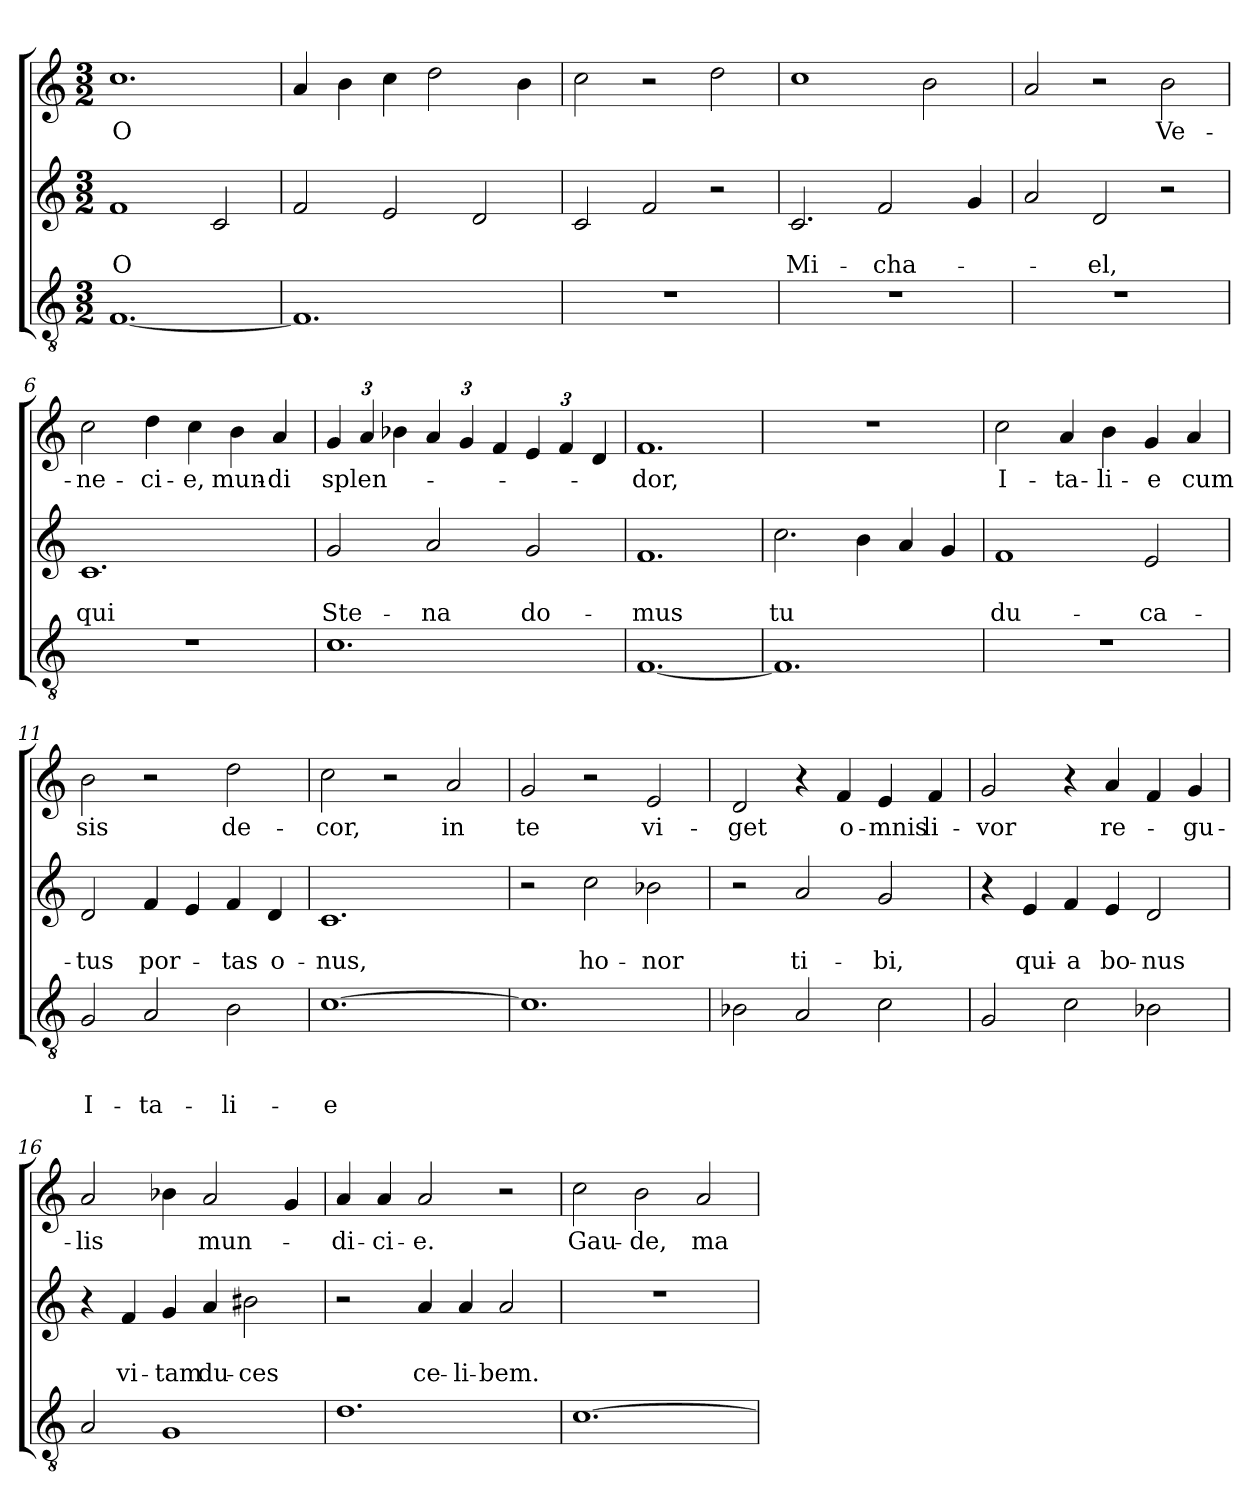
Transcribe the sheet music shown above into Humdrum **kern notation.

**kern	**text	**text	**text	**kern	**text	**text	**kern	**text
*part3	*part3	*part3	*part3	*part2	*part2	*part2	*part1	*part1
*staff3	*staff3	*staff3	*staff3	*staff2	*staff2	*staff2	*staff1	*staff1
*clefGv2	*	*	*	*clefG2	*	*	*clefG2	*
*k[]	*	*	*	*k[]	*	*	*k[]	*
*C:	*	*	*	*C:	*	*	*C:	*
*M3/2	*	*	*	*M3/2	*	*	*M3/2	*
=1	=1	=1	=1	=1	=1	=1	=1	=1
[1.F	.	.	.	1f	.	O	1.cc	O
.	.	.	.	2c/	.	.	.	.
=2	=2	=2	=2	=2	=2	=2	=2	=2
1.F]	.	.	.	2f/	.	.	4a/	.
.	.	.	.	.	.	.	4b\	.
.	.	.	.	2e/	.	.	4cc\	.
.	.	.	.	.	.	.	2dd\	.
.	.	.	.	2d/	.	.	.	.
.	.	.	.	.	.	.	4b\	.
=3	=3	=3	=3	=3	=3	=3	=3	=3
1.r	.	.	.	2c/	.	.	2cc\	.
.	.	.	.	2f/	.	.	2r	.
.	.	.	.	2r	.	.	2dd\	.
=4	=4	=4	=4	=4	=4	=4	=4	=4
1.r	.	.	.	2.c/	.	Mi-	1cc	.
.	.	.	.	2f/	.	-cha-	.	.
.	.	.	.	.	.	.	2b\	.
.	.	.	.	4g/	.	.	.	.
=5	=5	=5	=5	=5	=5	=5	=5	=5
1.r	.	.	.	2a/	.	.	2a/	.
.	.	.	.	2d/	.	-el,	2r	.
.	.	.	.	2r	.	.	2b\	Ve-
=6	=6	=6	=6	=6	=6	=6	=6	=6
1.r	.	.	.	1.c	.	qui	2cc\	-ne-
.	.	.	.	.	.	.	4dd\	-ci-
.	.	.	.	.	.	.	4cc\	-e,
.	.	.	.	.	.	.	4b\	mun-
.	.	.	.	.	.	.	4a/	-di
!!LO:LB:g=z
=7	=7	=7	=7	=7	=7	=7	=7	=7
*	*	*	*	*	*	*	*Xbrackettup	*
1.c	.	.	.	2g/	.	Ste-	6g/	splen-
.	.	.	.	.	.	.	6a/	.
.	.	.	.	.	.	.	6b-\	.
.	.	.	.	2a/	.	-na	6a/	.
.	.	.	.	.	.	.	6g/	.
.	.	.	.	.	.	.	6f/	.
.	.	.	.	2g/	.	do-	6e/	.
.	.	.	.	.	.	.	6f/	.
.	.	.	.	.	.	.	6d/	.
=8	=8	=8	=8	=8	=8	=8	=8	=8
[1.F	.	.	.	1.f	.	-mus	1.f	-dor,
=9	=9	=9	=9	=9	=9	=9	=9	=9
1.F]	.	.	.	2.cc\	.	tu	1.r	.
.	.	.	.	4b\	.	.	.	.
.	.	.	.	4a/	.	.	.	.
.	.	.	.	4g/	.	.	.	.
=10	=10	=10	=10	=10	=10	=10	=10	=10
1.r	.	.	.	1f	.	du-	2cc\	I-
.	.	.	.	.	.	.	4a/	-ta-
.	.	.	.	.	.	.	4b\	-li-
.	.	.	.	2e/	.	-ca-	4g/	-e
.	.	.	.	.	.	.	4a/	cum
=11	=11	=11	=11	=11	=11	=11	=11	=11
2G/	.	.	I-	2d/	.	-tus	2b\	sis
2A/	.	.	-ta-	4f/	.	por-	2r	.
.	.	.	.	4e/	.	.	.	.
2B\	.	.	-li-	4f/	.	-tas	2dd\	de-
.	.	.	.	4d/	.	o-	.	.
=12	=12	=12	=12	=12	=12	=12	=12	=12
[1.c	.	.	-e	1.c	.	-nus,	2cc\	-cor,
.	.	.	.	.	.	.	2r	.
.	.	.	.	.	.	.	2a/	in
!!LO:LB:g=z
=13	=13	=13	=13	=13	=13	=13	=13	=13
1.c]	.	.	.	2r	.	.	2g/	te
.	.	.	.	2cc\	.	ho-	2r	.
.	.	.	.	2b-\	.	-nor	2e/	vi-
=14	=14	=14	=14	=14	=14	=14	=14	=14
2B-X\	.	.	.	2r	.	.	2d/	-get
2A/	.	.	.	2a/	.	ti-	4r	.
.	.	.	.	.	.	.	4f/	o-
2c\	.	.	.	2g/	.	-bi,	4e/	-mnis
.	.	.	.	.	.	.	4f/	li-
=15	=15	=15	=15	=15	=15	=15	=15	=15
2G/	.	.	.	4r	.	.	2g/	-vor
.	.	.	.	4e/	.	qui-	.	.
2c\	.	.	.	4f/	.	-a	4r	.
.	.	.	.	4e/	.	bo-	4a/	re-
2B-X\	.	.	.	2d/	.	-nus	4f/	.
.	.	.	.	.	.	.	4g/	-gu-
=16	=16	=16	=16	=16	=16	=16	=16	=16
2A/	.	.	.	4r	.	.	2a/	-lis
.	.	.	.	4f/	.	vi-	.	.
1G	.	.	.	4g/	.	-tam	4b-\	.
.	.	.	.	4a/	.	du-	2a/	mun-
.	.	.	.	2b#\	.	-ces	.	.
.	.	.	.	.	.	.	4g/	.
=17	=17	=17	=17	=17	=17	=17	=17	=17
1.d	.	.	.	2r	.	.	4a/	-di-
.	.	.	.	.	.	.	4a/	-ci-
.	.	.	.	4a/	.	ce-	2a/	-e.
.	.	.	.	4a/	.	-li-	.	.
.	.	.	.	2a/	.	-bem.	2r	.
=18	=18	=18	=18	=18	=18	=18	=18	=18
[1.c	.	.	.	1.r	.	.	2cc\	Gau-
.	.	.	.	.	.	.	2b\	-de,
.	.	.	.	.	.	.	2a/	ma-
=	=	=	=	=	=	=	=	=
*-	*-	*-	*-	*-	*-	*-	*-	*-
